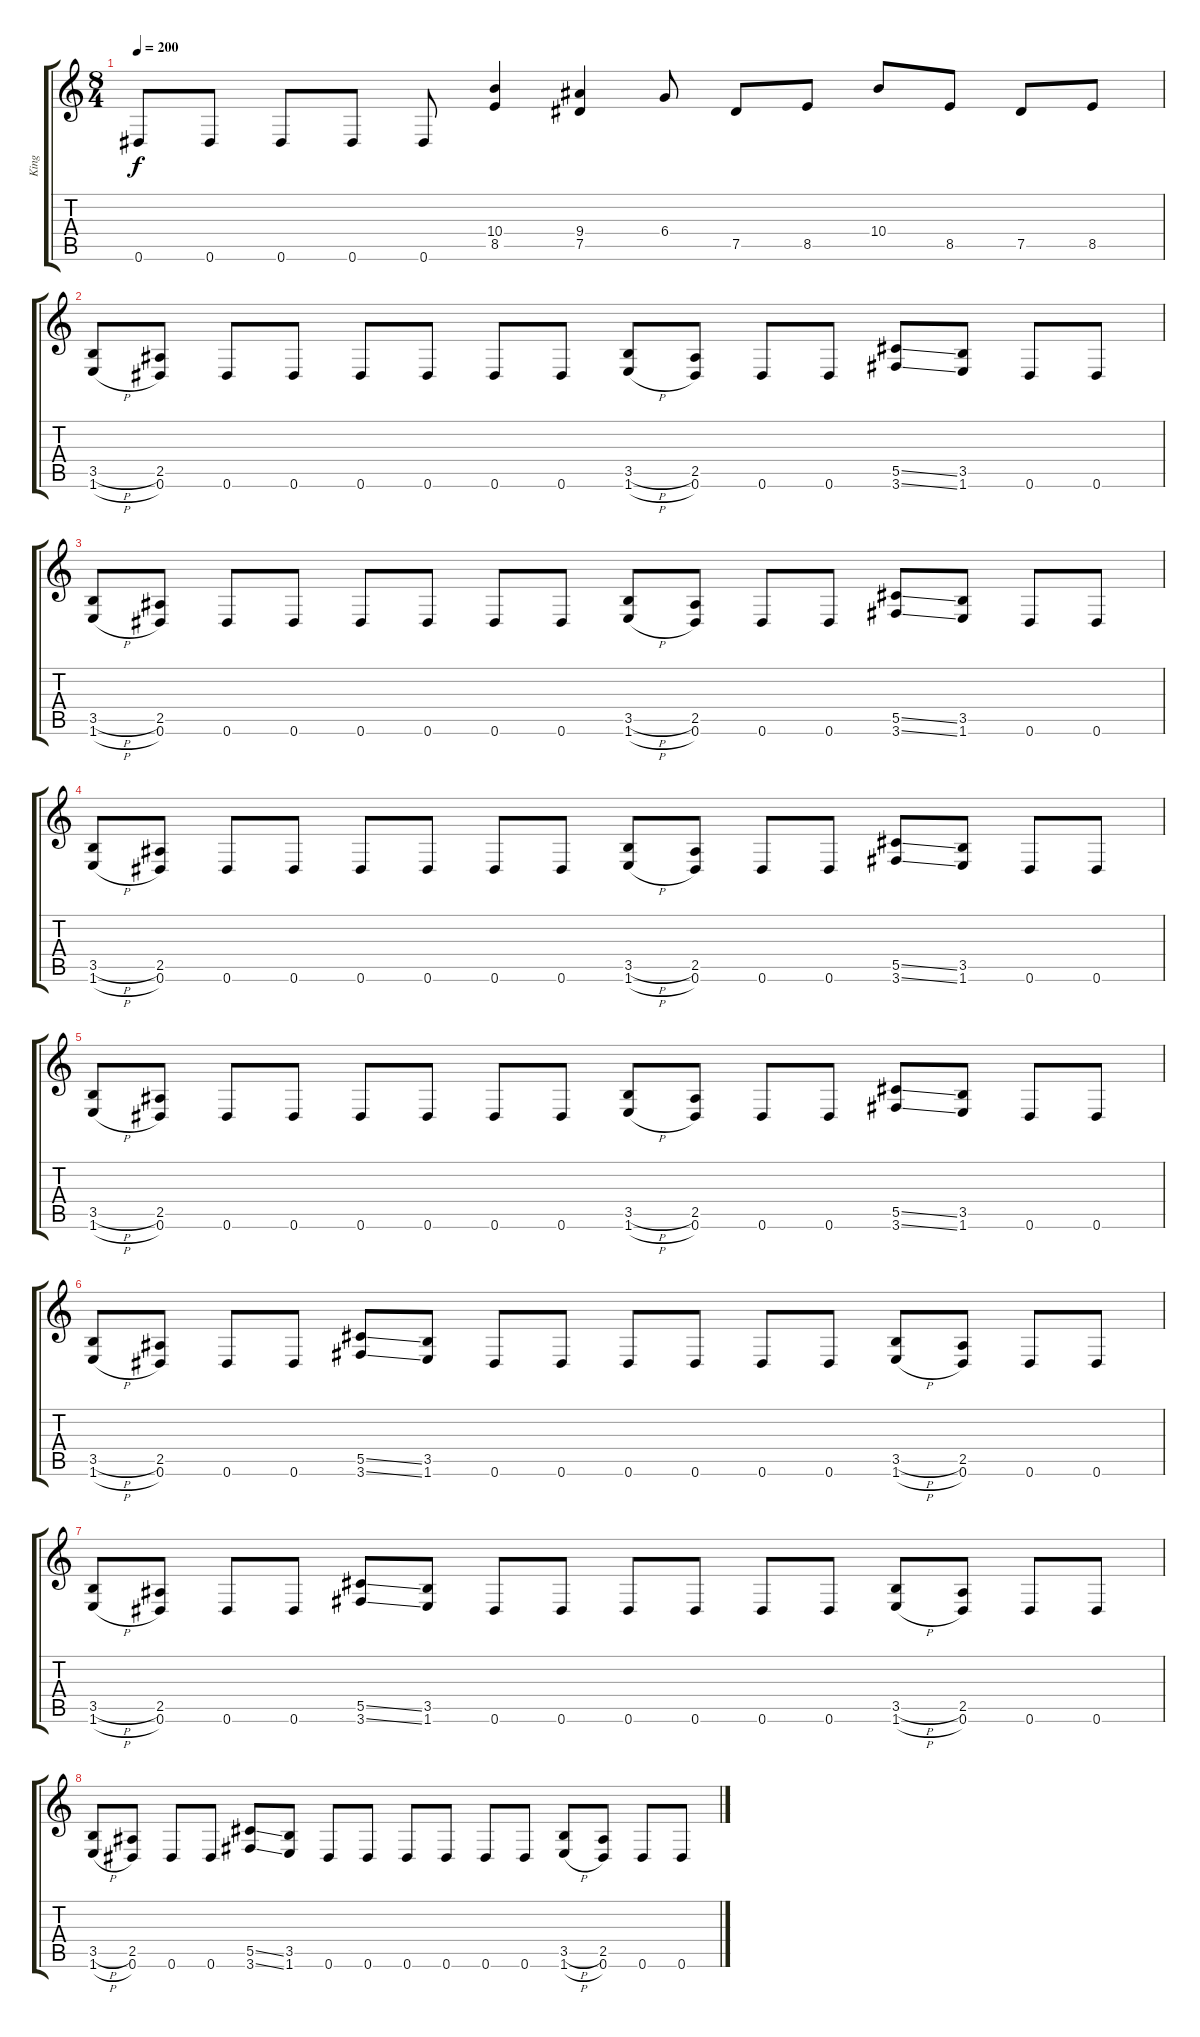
\track ("King" "King") {instrument distortionguitar}
\staff {score tabs}
\tuning (Eb4 Bb3 Gb3 Db3 Ab2 Eb2) {hide}
\ts (8 4)
\tempo 200
\clef g2
\ks c
0.6.8{dy f} 0.6.8 0.6.8 0.6.8 0.6.8 (10.4 8.5).4 (9.4 7.5).4 6.4.8 7.5.8 8.5.8 10.4.8 8.5.8 7.5.8 8.5.8 |
(3.5{h} 1.6{h}).8 (2.5 0.6).8 0.6.8 0.6.8 0.6.8 0.6.8 0.6.8 0.6.8 (3.5{h} 1.6{h}).8 (2.5 0.6).8 0.6.8 0.6.8 (5.5{ss} 3.6{ss}).8 (3.5 1.6).8 0.6.8 0.6.8 |
(3.5{h} 1.6{h}).8 (2.5 0.6).8 0.6.8 0.6.8 0.6.8 0.6.8 0.6.8 0.6.8 (3.5{h} 1.6{h}).8 (2.5 0.6).8 0.6.8 0.6.8 (5.5{ss} 3.6{ss}).8 (3.5 1.6).8 0.6.8 0.6.8 |
(3.5{h} 1.6{h}).8 (2.5 0.6).8 0.6.8 0.6.8 0.6.8 0.6.8 0.6.8 0.6.8 (3.5{h} 1.6{h}).8 (2.5 0.6).8 0.6.8 0.6.8 (5.5{ss} 3.6{ss}).8 (3.5 1.6).8 0.6.8 0.6.8 |
(3.5{h} 1.6{h}).8 (2.5 0.6).8 0.6.8 0.6.8 0.6.8 0.6.8 0.6.8 0.6.8 (3.5{h} 1.6{h}).8 (2.5 0.6).8 0.6.8 0.6.8 (5.5{ss} 3.6{ss}).8 (3.5 1.6).8 0.6.8 0.6.8 |
(3.5{h} 1.6{h}).8 (2.5 0.6).8 0.6.8 0.6.8 (5.5{ss} 3.6{ss}).8 (3.5 1.6).8 0.6.8 0.6.8 0.6.8 0.6.8 0.6.8 0.6.8 (3.5{h} 1.6{h}).8 (2.5 0.6).8 0.6.8 0.6.8 |
(3.5{h} 1.6{h}).8 (2.5 0.6).8 0.6.8 0.6.8 (5.5{ss} 3.6{ss}).8 (3.5 1.6).8 0.6.8 0.6.8 0.6.8 0.6.8 0.6.8 0.6.8 (3.5{h} 1.6{h}).8 (2.5 0.6).8 0.6.8 0.6.8 |
(3.5{h} 1.6{h}).8 (2.5 0.6).8 0.6.8 0.6.8 (5.5{ss} 3.6{ss}).8 (3.5 1.6).8 0.6.8 0.6.8 0.6.8 0.6.8 0.6.8 0.6.8 (3.5{h} 1.6{h}).8 (2.5 0.6).8 0.6.8 0.6.8
